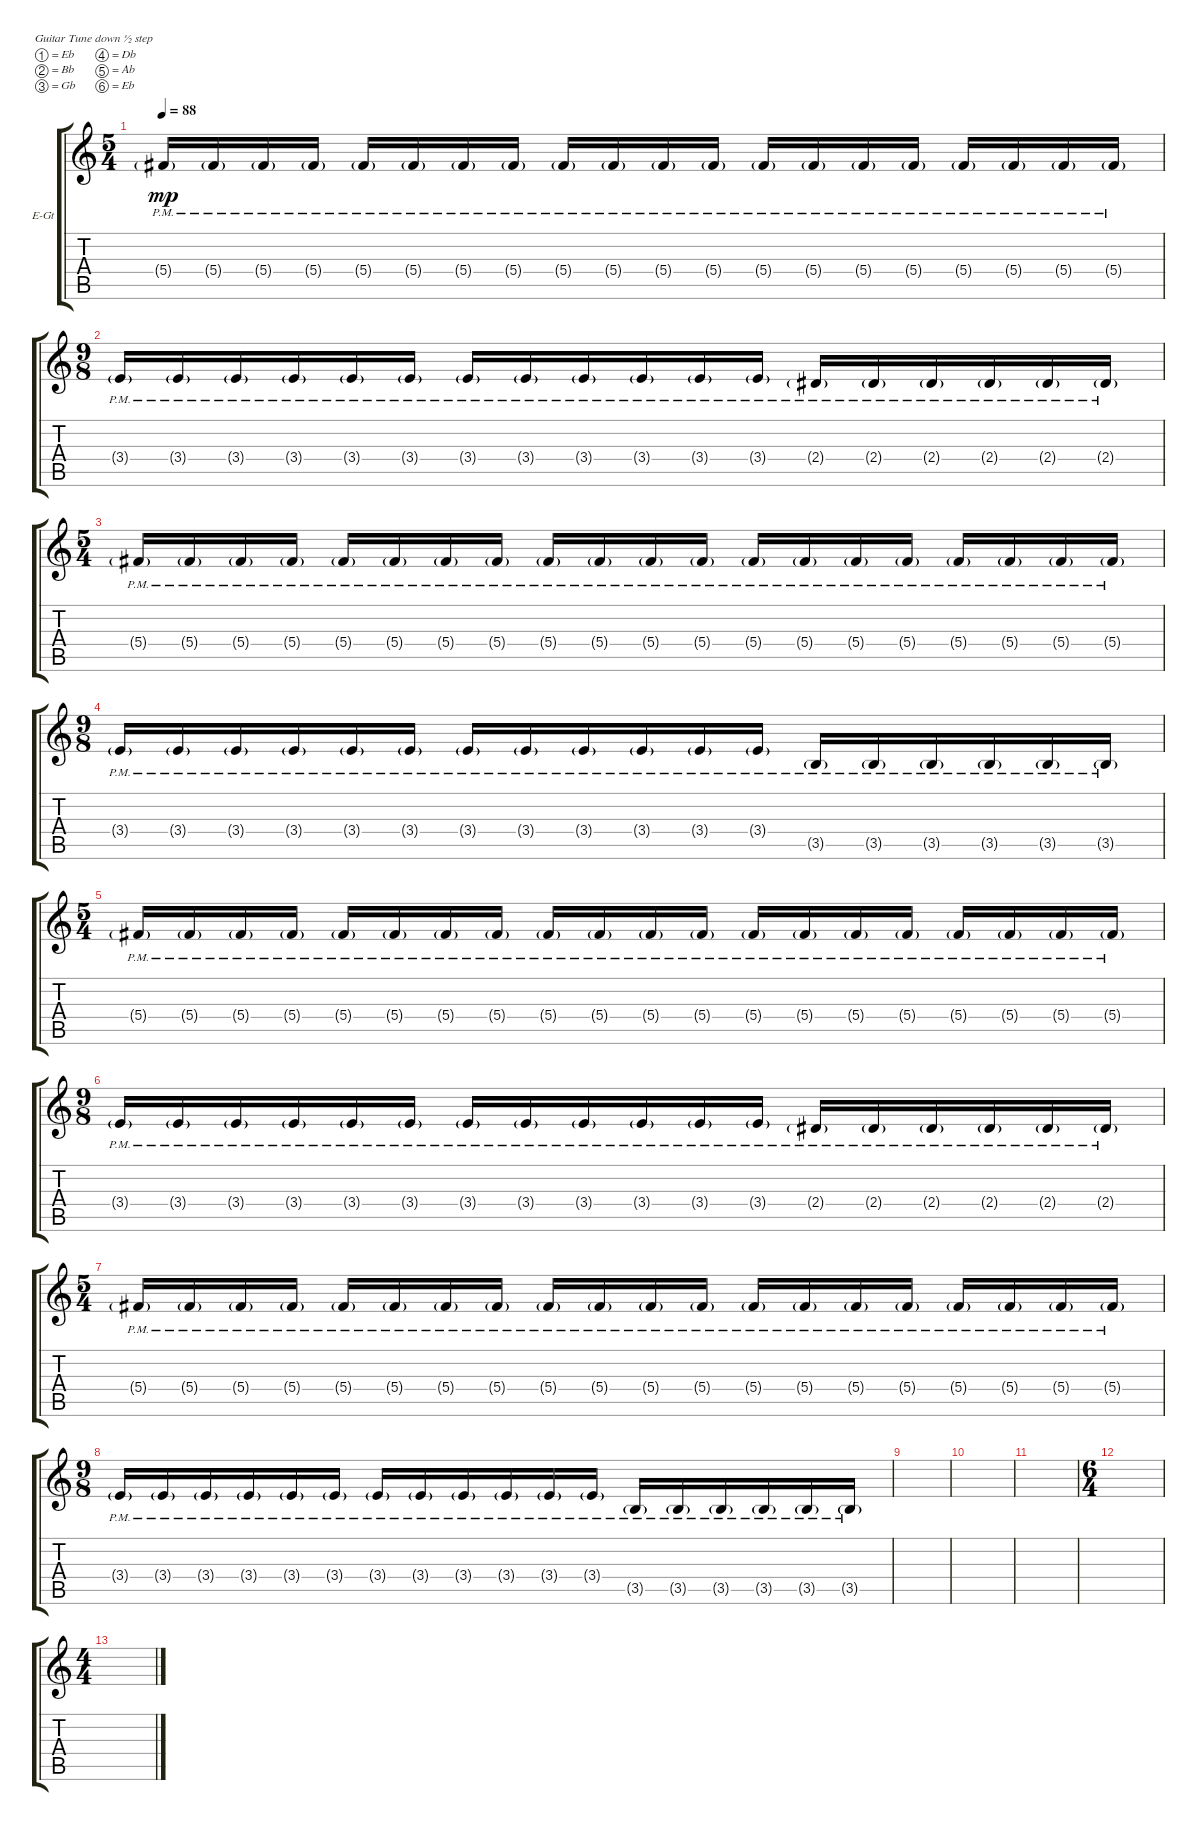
\defaultSystemsLayout 4
\bracketExtendMode groupsimilarinstruments
\firstSystemTrackNameOrientation horizontal
\otherSystemsTrackNameOrientation horizontal
\track ("Electric Guitar" "E-Gt") {instrument electricguitarclean}
\staff {score tabs}
\tuning (Eb4 Bb3 Gb3 Db3 Ab2 Eb2)
\ts (5 4)
\tempo 88
\clef g2
\ks c
5.4{g pm}.16{dy mp} 5.4{g pm}.16 5.4{g pm}.16 5.4{g pm}.16 5.4{g pm}.16 5.4{g pm}.16 5.4{g pm}.16 5.4{g pm}.16 5.4{g pm}.16 5.4{g pm}.16 5.4{g pm}.16 5.4{g pm}.16 5.4{g pm}.16 5.4{g pm}.16 5.4{g pm}.16 5.4{g pm}.16 5.4{g pm}.16 5.4{g pm}.16 5.4{g pm}.16 5.4{g pm}.16 |
\ts (9 8)
3.4{g pm}.16 3.4{g pm}.16 3.4{g pm}.16 3.4{g pm}.16 3.4{g pm}.16 3.4{g pm}.16 3.4{g pm}.16 3.4{g pm}.16 3.4{g pm}.16 3.4{g pm}.16 3.4{g pm}.16 3.4{g pm}.16 2.4{g pm}.16 2.4{g pm}.16 2.4{g pm}.16 2.4{g pm}.16 2.4{g pm}.16 2.4{g pm}.16 |
\ts (5 4)
5.4{g pm}.16 5.4{g pm}.16 5.4{g pm}.16 5.4{g pm}.16 5.4{g pm}.16 5.4{g pm}.16 5.4{g pm}.16 5.4{g pm}.16 5.4{g pm}.16 5.4{g pm}.16 5.4{g pm}.16 5.4{g pm}.16 5.4{g pm}.16 5.4{g pm}.16 5.4{g pm}.16 5.4{g pm}.16 5.4{g pm}.16 5.4{g pm}.16 5.4{g pm}.16 5.4{g pm}.16 |
\ts (9 8)
3.4{g pm}.16 3.4{g pm}.16 3.4{g pm}.16 3.4{g pm}.16 3.4{g pm}.16 3.4{g pm}.16 3.4{g pm}.16 3.4{g pm}.16 3.4{g pm}.16 3.4{g pm}.16 3.4{g pm}.16 3.4{g pm}.16 3.5{g pm}.16 3.5{g pm}.16 3.5{g pm}.16 3.5{g pm}.16 3.5{g pm}.16 3.5{g pm}.16 |
\ts (5 4)
5.4{g pm}.16 5.4{g pm}.16 5.4{g pm}.16 5.4{g pm}.16 5.4{g pm}.16 5.4{g pm}.16 5.4{g pm}.16 5.4{g pm}.16 5.4{g pm}.16 5.4{g pm}.16 5.4{g pm}.16 5.4{g pm}.16 5.4{g pm}.16 5.4{g pm}.16 5.4{g pm}.16 5.4{g pm}.16 5.4{g pm}.16 5.4{g pm}.16 5.4{g pm}.16 5.4{g pm}.16 |
\ts (9 8)
3.4{g pm}.16 3.4{g pm}.16 3.4{g pm}.16 3.4{g pm}.16 3.4{g pm}.16 3.4{g pm}.16 3.4{g pm}.16 3.4{g pm}.16 3.4{g pm}.16 3.4{g pm}.16 3.4{g pm}.16 3.4{g pm}.16 2.4{g pm}.16 2.4{g pm}.16 2.4{g pm}.16 2.4{g pm}.16 2.4{g pm}.16 2.4{g pm}.16 |
\ts (5 4)
5.4{g pm}.16 5.4{g pm}.16 5.4{g pm}.16 5.4{g pm}.16 5.4{g pm}.16 5.4{g pm}.16 5.4{g pm}.16 5.4{g pm}.16 5.4{g pm}.16 5.4{g pm}.16 5.4{g pm}.16 5.4{g pm}.16 5.4{g pm}.16 5.4{g pm}.16 5.4{g pm}.16 5.4{g pm}.16 5.4{g pm}.16 5.4{g pm}.16 5.4{g pm}.16 5.4{g pm}.16 |
\ts (9 8)
3.4{g pm}.16 3.4{g pm}.16 3.4{g pm}.16 3.4{g pm}.16 3.4{g pm}.16 3.4{g pm}.16 3.4{g pm}.16 3.4{g pm}.16 3.4{g pm}.16 3.4{g pm}.16 3.4{g pm}.16 3.4{g pm}.16 3.5{g pm}.16 3.5{g pm}.16 3.5{g pm}.16 3.5{g pm}.16 3.5{g pm}.16 3.5{g pm}.16 |
|
|
|
\ts (6 4)
|
\ts (4 4)
